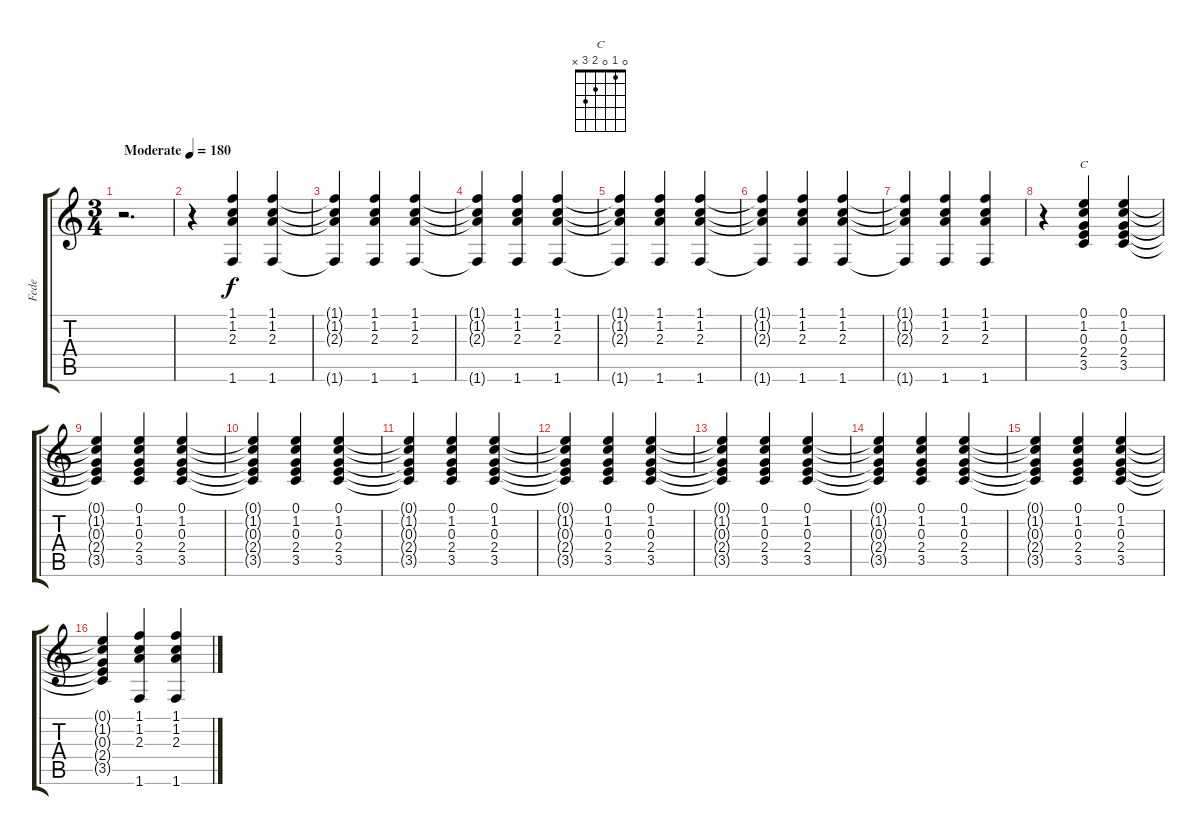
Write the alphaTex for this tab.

\track ("Fede" "Fede") {instrument electricguitarclean}
\staff {score tabs}
\tuning (E4 B3 G3 D3 A2 E2) {hide}
\chord ("C" 0 1 0 2 3 x)
\ts (3 4)
\tempo (180 "Moderate")
\clef g2
\ks c
r.2{d dy f instrument electricguitarclean} |
r.4 (1.1 1.2 2.3 1.6).4 (1.1 1.2 2.3 1.6).4 |
(1.1{t} 1.2{t} 2.3{t} 1.6{t}).4 (1.1 1.2 2.3 1.6).4 (1.1 1.2 2.3 1.6).4 |
(1.1{t} 1.2{t} 2.3{t} 1.6{t}).4 (1.1 1.2 2.3 1.6).4 (1.1 1.2 2.3 1.6).4 |
(1.1{t} 1.2{t} 2.3{t} 1.6{t}).4 (1.1 1.2 2.3 1.6).4 (1.1 1.2 2.3 1.6).4 |
(1.1{t} 1.2{t} 2.3{t} 1.6{t}).4 (1.1 1.2 2.3 1.6).4 (1.1 1.2 2.3 1.6).4 |
(1.1{t} 1.2{t} 2.3{t} 1.6{t}).4 (1.1 1.2 2.3 1.6).4 (1.1 1.2 2.3 1.6).4 |
r.4 (0.1 1.2 0.3 2.4 3.5).4{ch "C"} (0.1 1.2 0.3 2.4 3.5).4 |
(0.1{t} 1.2{t} 0.3{t} 2.4{t} 3.5{t}).4 (0.1 1.2 0.3 2.4 3.5).4 (0.1 1.2 0.3 2.4 3.5).4 |
(0.1{t} 1.2{t} 0.3{t} 2.4{t} 3.5{t}).4 (0.1 1.2 0.3 2.4 3.5).4 (0.1 1.2 0.3 2.4 3.5).4 |
(0.1{t} 1.2{t} 0.3{t} 2.4{t} 3.5{t}).4 (0.1 1.2 0.3 2.4 3.5).4 (0.1 1.2 0.3 2.4 3.5).4 |
(0.1{t} 1.2{t} 0.3{t} 2.4{t} 3.5{t}).4 (0.1 1.2 0.3 2.4 3.5).4 (0.1 1.2 0.3 2.4 3.5).4 |
(0.1{t} 1.2{t} 0.3{t} 2.4{t} 3.5{t}).4 (0.1 1.2 0.3 2.4 3.5).4 (0.1 1.2 0.3 2.4 3.5).4 |
(0.1{t} 1.2{t} 0.3{t} 2.4{t} 3.5{t}).4 (0.1 1.2 0.3 2.4 3.5).4 (0.1 1.2 0.3 2.4 3.5).4 |
(0.1{t} 1.2{t} 0.3{t} 2.4{t} 3.5{t}).4 (0.1 1.2 0.3 2.4 3.5).4 (0.1 1.2 0.3 2.4 3.5).4 |
(0.1{t} 1.2{t} 0.3{t} 2.4{t} 3.5{t}).4 (1.1 1.2 2.3 1.6).4 (1.1 1.2 2.3 1.6).4
